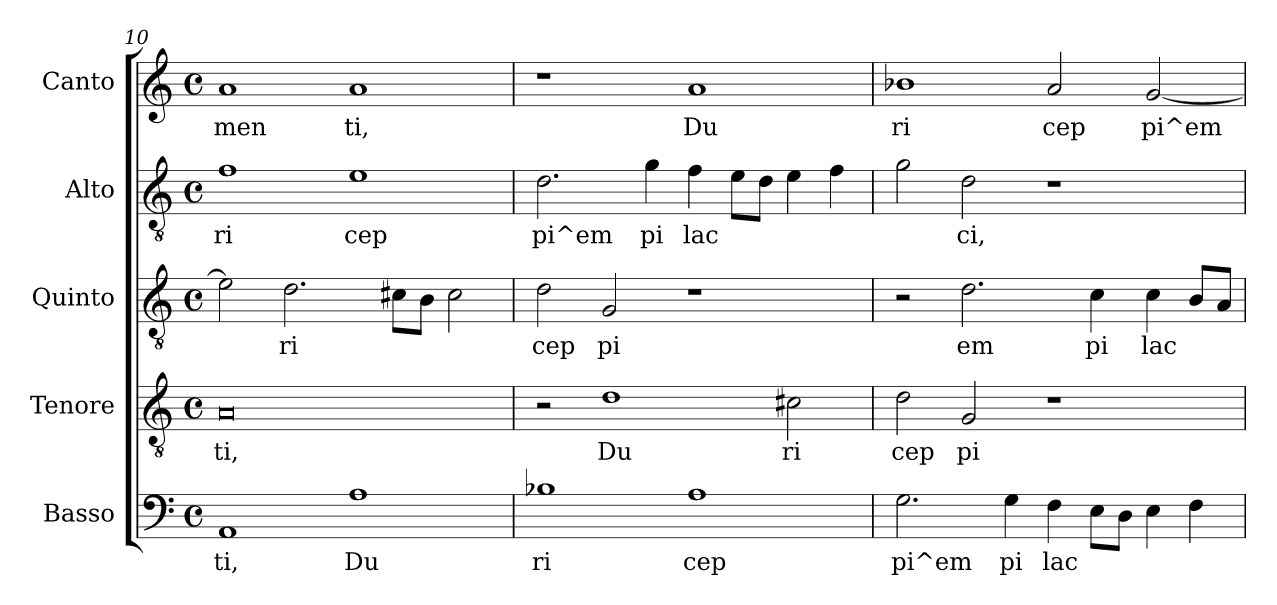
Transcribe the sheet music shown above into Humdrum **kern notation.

**kern	**text	**kern	**text	**kern	**text	**kern	**text	**kern	**text
*part5	*part5	*part4	*part4	*part3	*part3	*part2	*part2	*part1	*part1
*staff5	*staff5	*staff4	*staff4	*staff3	*staff3	*staff2	*staff2	*staff1	*staff1
*I"Basso	*	*I"Tenore	*	*I"Quinto	*	*I"Alto	*	*I"Canto	*
*clefF4	*	*clefGv2	*	*clefGv2	*	*clefGv2	*	*clefG2	*
*k[]	*	*k[]	*	*k[]	*	*k[]	*	*k[]	*
*C:	*	*C:	*	*C:	*	*C:	*	*C:	*
*M4/4	*	*M4/4	*	*M4/4	*	*M4/4	*	*M4/4	*
*met(c)	*	*met(c)	*	*met(c)	*	*met(c)	*	*met(c)	*
=10	=10	=10	=10	=10	=10	=10	=10	=10	=10
!	!LO:LY:b:cj	!	!LO:LY:b:cj	!	!LO:LY:b:cj	!	!LO:LY:b:cj	!	!LO:LY:b:cj
1AA	ti,	0A	ti,	2e\]	.	1f	ri	1a	men
!	!	!	!	!	!LO:LY:b:cj	!	!	!	!
.	.	.	.	2.d\	ri	.	.	.	.
!	!LO:LY:b:cj	!	!	!	!	!	!LO:LY:b:cj	!	!LO:LY:b:cj
1A	Du	.	.	.	.	1e	cep	1a	ti,
!	!	!	!	!	!LO:LY:b:cj	!	!	!	!
.	.	.	.	8c#X\L	.	.	.	.	.
!	!	!	!	!	!LO:LY:b:cj	!	!	!	!
.	.	.	.	8B\J	.	.	.	.	.
!	!	!	!	!	!LO:LY:b:cj	!	!	!	!
.	.	.	.	2c#\	.	.	.	.	.
=11	=11	=11	=11	=11	=11	=11	=11	=11	=11
!	!LO:LY:b:cj	!	!	!	!LO:LY:b:cj	!	!LO:LY:b:cj	!	!
1B-X	ri	2r	.	2d\	cep	2.d\	pi^em	1r	.
!	!	!	!LO:LY:b:cj	!	!LO:LY:b:cj	!	!	!	!
.	.	1d	Du	2G/	pi	.	.	.	.
!	!	!	!	!	!	!	!LO:LY:b:cj	!	!
.	.	.	.	.	.	4g\	pi	.	.
!	!LO:LY:b:cj	!	!	!	!	!	!LO:LY:b:cj	!	!LO:LY:b:cj
1A	cep	.	.	1r	.	4f\	lac	1a	Du
!	!	!	!	!	!	!	!LO:LY:b:cj	!	!
.	.	.	.	.	.	8e\L	.	.	.
!	!	!	!	!	!	!	!LO:LY:b:cj	!	!
.	.	.	.	.	.	8d\J	.	.	.
!	!	!	!LO:LY:b:cj	!	!	!	!LO:LY:b:cj	!	!
.	.	2c#X\	ri	.	.	4e\	.	.	.
!	!	!	!	!	!	!	!LO:LY:b:cj	!	!
.	.	.	.	.	.	4f\	.	.	.
=12	=12	=12	=12	=12	=12	=12	=12	=12	=12
!	!LO:LY:b:cj	!	!LO:LY:b:cj	!	!	!	!LO:LY:b:cj	!	!LO:LY:b:cj
2.G\	pi^em	2d\	cep	2r	.	2g\	.	1b-X	ri
!	!	!	!LO:LY:b:cj	!	!LO:LY:b:cj	!	!LO:LY:b:cj	!	!
.	.	2G/	pi	2.d\	em	2d\	ci,	.	.
!	!LO:LY:b:cj	!	!	!	!	!	!	!	!
4G\	pi	.	.	.	.	.	.	.	.
!	!LO:LY:b:cj	!	!	!	!	!	!	!	!LO:LY:b:cj
4F\	lac	1r	.	.	.	1r	.	2a/	cep
!	!LO:LY:b:cj	!	!	!	!LO:LY:b:cj	!	!	!	!
8E\L	.	.	.	4c\	pi	.	.	.	.
!	!LO:LY:b:cj	!	!	!	!	!	!	!	!
8D\J	.	.	.	.	.	.	.	.	.
!	!LO:LY:b:cj	!	!	!	!LO:LY:b:cj	!	!	!	!LO:LY:b:cj
4E\	.	.	.	4c\	lac	.	.	[<2g/	pi^em
!	!LO:LY:b:cj	!	!	!	!LO:LY:b:cj	!	!	!	!
4F\	.	.	.	8B/L	.	.	.	.	.
!	!	!	!	!	!LO:LY:b:cj	!	!	!	!
.	.	.	.	8A/J	.	.	.	.	.
=	=	=	=	=	=	=	=	=	=
*-	*-	*-	*-	*-	*-	*-	*-	*-	*-
